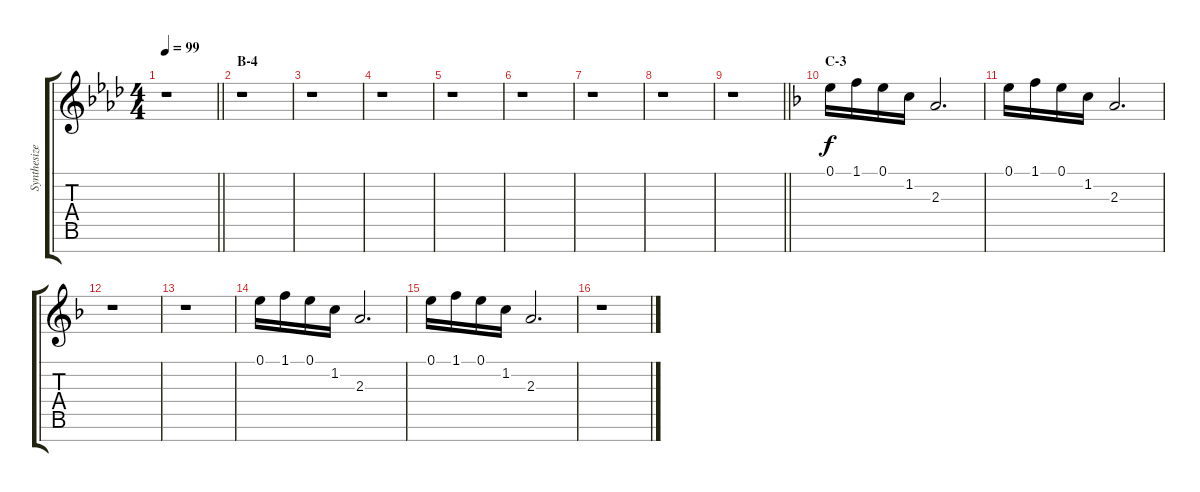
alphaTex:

\track ("Synthesizer I" "Synthesize") {instrument lead2sawtooth}
\staff {score tabs}
\tuning (E5 B4 G4 D4 A3 E3 B2) {hide}
\ts (4 4)
\tempo 99
\clef g2
\barLineRight lightlight
\ks ab
r.1{dy f} |
\section ("" "B-4")
r.1 |
r.1 |
r.1 |
r.1 |
r.1 |
r.1 |
r.1 |
\barLineRight lightlight
r.1 |
\section ("" "C-3")
\ks f
0.1.16 1.1.16 0.1.16 1.2.16 2.3.2{d} |
0.1.16 1.1.16 0.1.16 1.2.16 2.3.2{d} |
r.1 |
r.1 |
0.1.16 1.1.16 0.1.16 1.2.16 2.3.2{d} |
0.1.16 1.1.16 0.1.16 1.2.16 2.3.2{d} |
r.1
